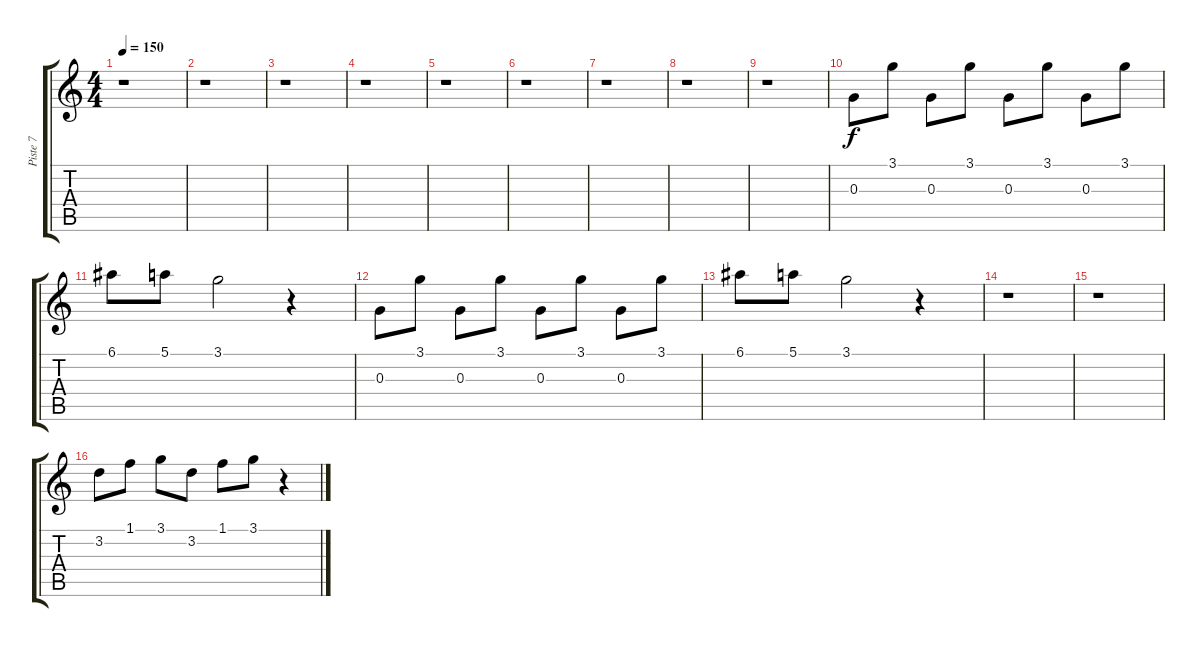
\track ("Piste 7" "Piste 7") {instrument distortionguitar}
\staff {score tabs}
\tuning (E4 B3 G3 D3 A2 E2) {hide}
\ts (4 4)
\tempo 150
\clef g2
\ks c
r.1{dy f} |
r.1 |
r.1 |
r.1 |
r.1 |
r.1 |
r.1 |
r.1 |
r.1 |
0.3.8 3.1.8 0.3.8 3.1.8 0.3.8 3.1.8 0.3.8 3.1.8 |
6.1.8 5.1.8 3.1.2 r.4 |
0.3.8 3.1.8 0.3.8 3.1.8 0.3.8 3.1.8 0.3.8 3.1.8 |
6.1.8 5.1.8 3.1.2 r.4 |
r.1 |
r.1 |
3.2.8 1.1.8 3.1.8 3.2.8 1.1.8 3.1.8 r.4
